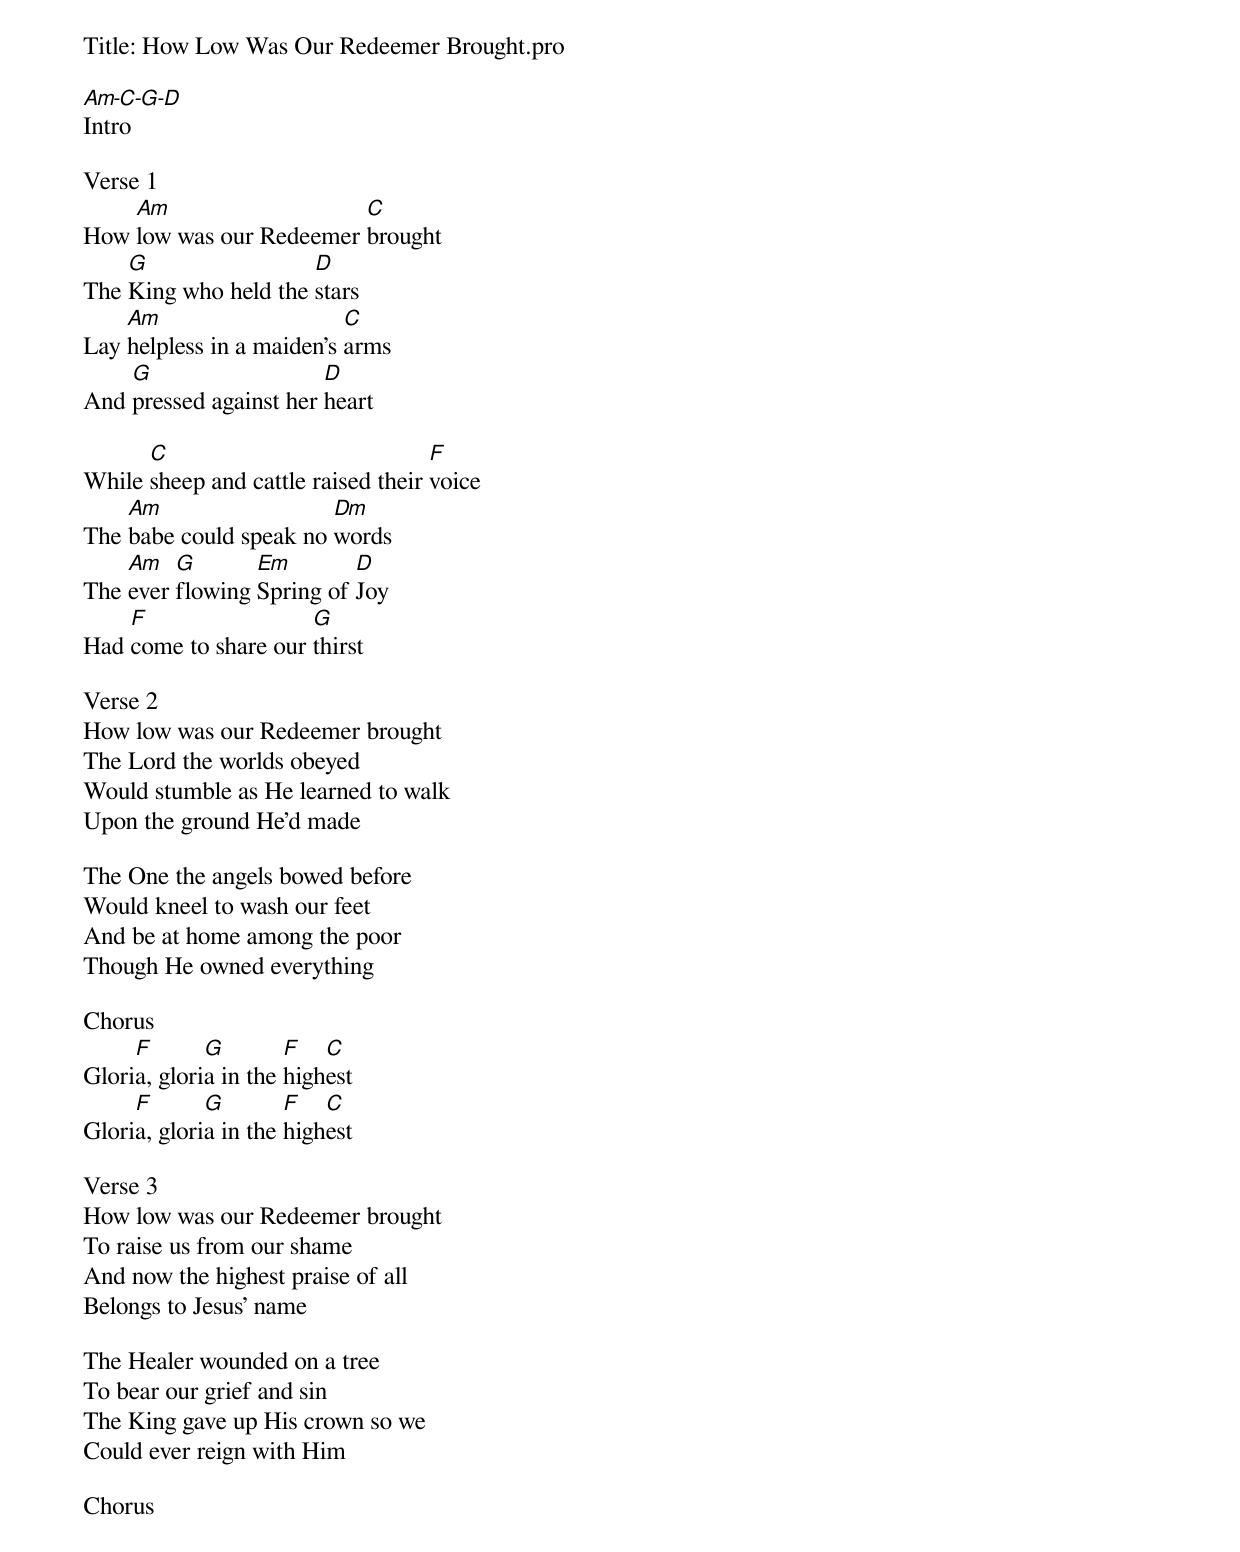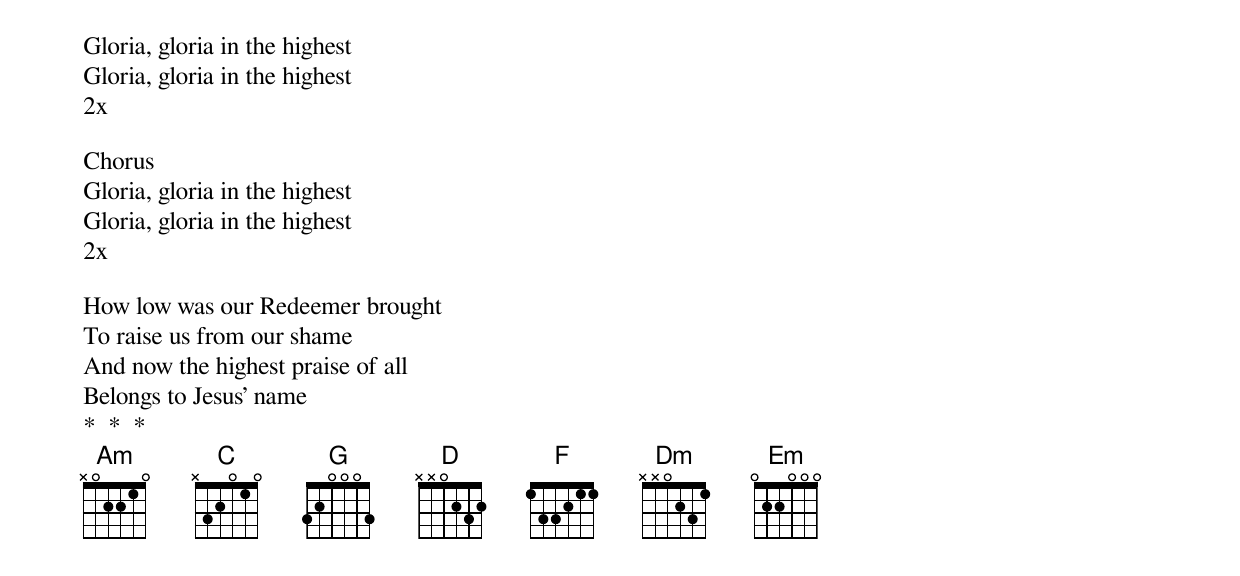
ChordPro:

Title: How Low Was Our Redeemer Brought.pro

[Am-C-G-D]Intro

Verse 1
How [Am]low was our Redeemer [C]brought
The [G]King who held the [D]stars
Lay [Am]helpless in a maiden’s [C]arms
And [G]pressed against her [D]heart

While [C]sheep and cattle raised their [F]voice
The [Am]babe could speak no [Dm]words
The [Am]ever [G]flowing [Em]Spring of [D]Joy
Had [F]come to share our [G]thirst

Verse 2
How low was our Redeemer brought
The Lord the worlds obeyed
Would stumble as He learned to walk
Upon the ground He’d made

The One the angels bowed before
Would kneel to wash our feet
And be at home among the poor
Though He owned everything

Chorus
Glori[F]a, glori[G]a in the [F]high[C]est
Glori[F]a, glori[G]a in the [F]high[C]est

Verse 3
How low was our Redeemer brought
To raise us from our shame
And now the highest praise of all
Belongs to Jesus’ name

The Healer wounded on a tree
To bear our grief and sin
The King gave up His crown so we
Could ever reign with Him

Chorus
Gloria, gloria in the highest
Gloria, gloria in the highest
2x

Chorus
Gloria, gloria in the highest
Gloria, gloria in the highest
2x

How low was our Redeemer brought
To raise us from our shame
And now the highest praise of all
Belongs to Jesus’ name
*  *  *
